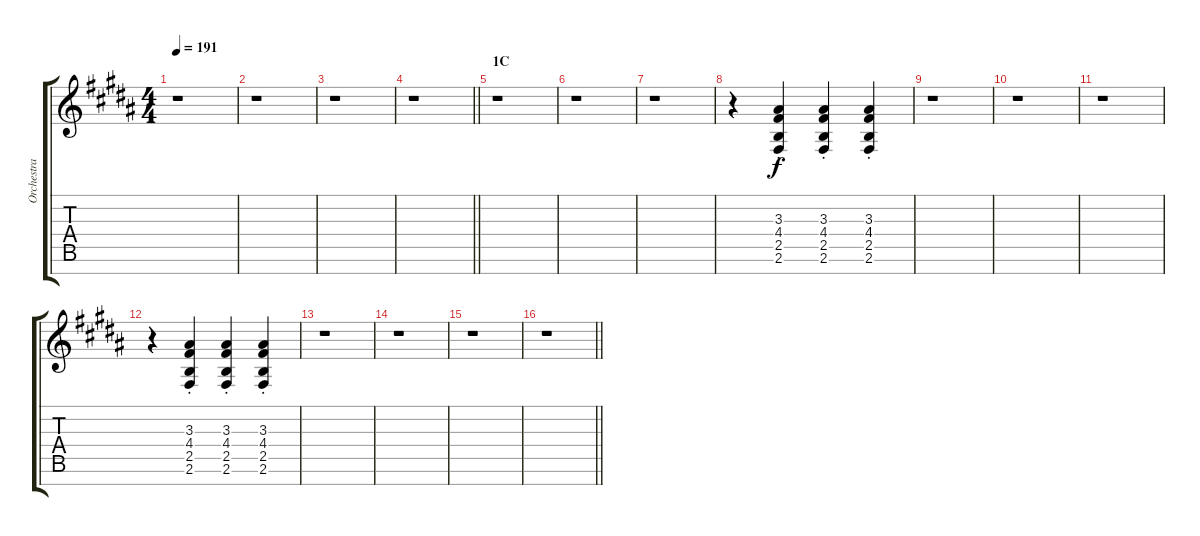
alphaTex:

\track ("Orchestra Hit" "Orchestra ") {instrument orchestrahit}
\staff {score tabs}
\tuning (E5 B4 G4 D4 A3 E3 B2) {hide}
\ts (4 4)
\tempo 191
\clef g2
\ks b
r.1{dy f} |
r.1 |
r.1 |
\barLineRight lightlight
r.1 |
\section ("" "1C")
r.1 |
r.1 |
r.1 |
r.4 (3.3{st} 4.4{st} 2.5{st} 2.6{st}).4 (3.3{st} 4.4{st} 2.5{st} 2.6{st}).4 (3.3{st} 4.4{st} 2.5{st} 2.6{st}).4 |
r.1 |
r.1 |
r.1 |
r.4 (3.3{st} 4.4{st} 2.5{st} 2.6{st}).4 (3.3{st} 4.4{st} 2.5{st} 2.6{st}).4 (3.3{st} 4.4{st} 2.5{st} 2.6{st}).4 |
r.1 |
r.1 |
r.1 |
\barLineRight lightlight
r.1
